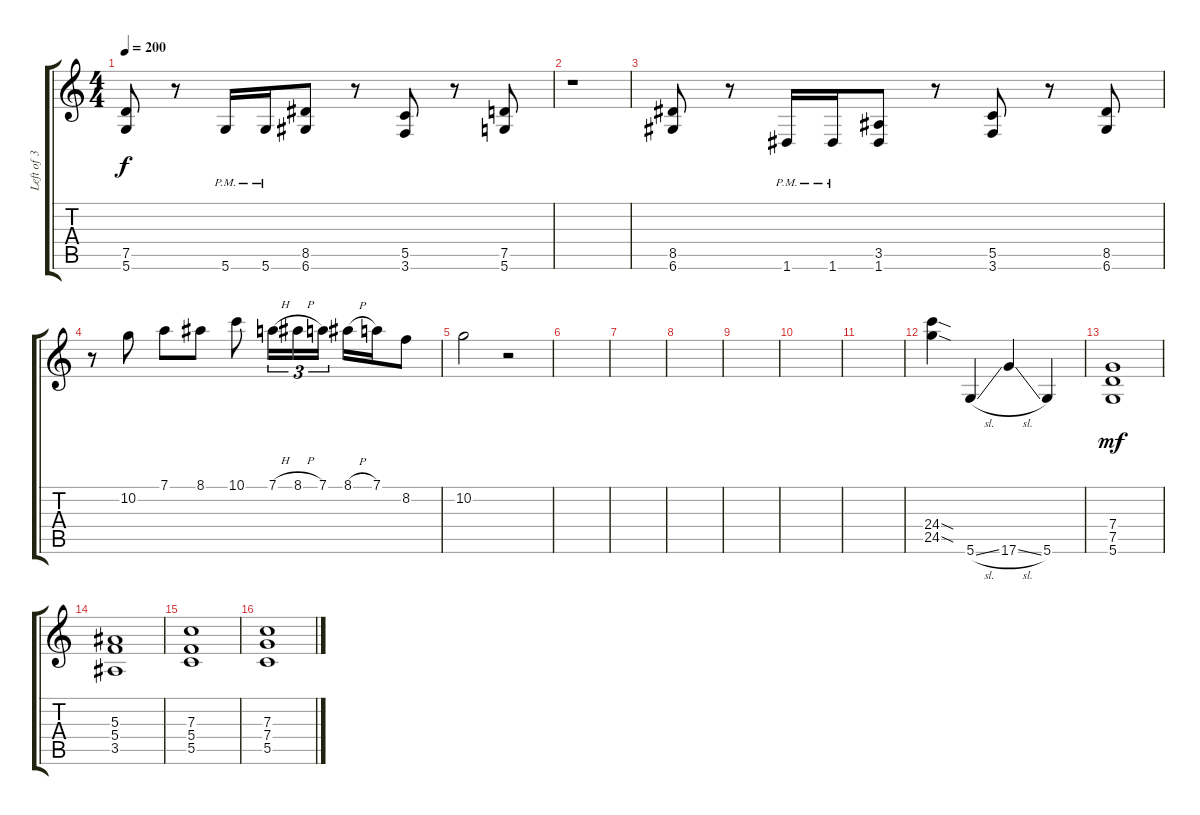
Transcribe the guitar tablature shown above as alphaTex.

\track ("Left of 3" "Left of 3") {instrument overdrivenguitar}
\staff {score tabs}
\tuning (D4 A3 F3 C3 G2 D2) {hide}
\ts (4 4)
\tempo 200
\clef g2
\ks c
(7.5 5.6).8{dy f} r.8 5.6{pm}.16 5.6{pm}.16 (8.5 6.6).8 r.8 (5.5 3.6).8 r.8 (7.5 5.6).8 |
r.1 |
(8.5 6.6).8 r.8 1.6{pm}.16 1.6{pm}.16 (3.5 1.6).8 r.8 (5.5 3.6).8 r.8 (8.5 6.6).8 |
r.8 10.2.8 7.1.8 8.1.8 10.1.8 7.1{h}.16{tu (3 2)} 8.1{h}.16{tu (3 2)} 7.1.16{tu (3 2)} 8.1{h}.16 7.1.16 8.2.8 |
10.2.2 r.2 |
|
|
|
|
|
|
(24.4{sod} 24.5{sod}).4 5.6{sl}.4 17.6{sl}.4 5.6.4 |
(7.4 7.5 5.6).1{dy mf} |
(5.3 5.4 3.5).1 |
(7.3 5.4 5.5).1 |
(7.3 7.4 5.5).1
